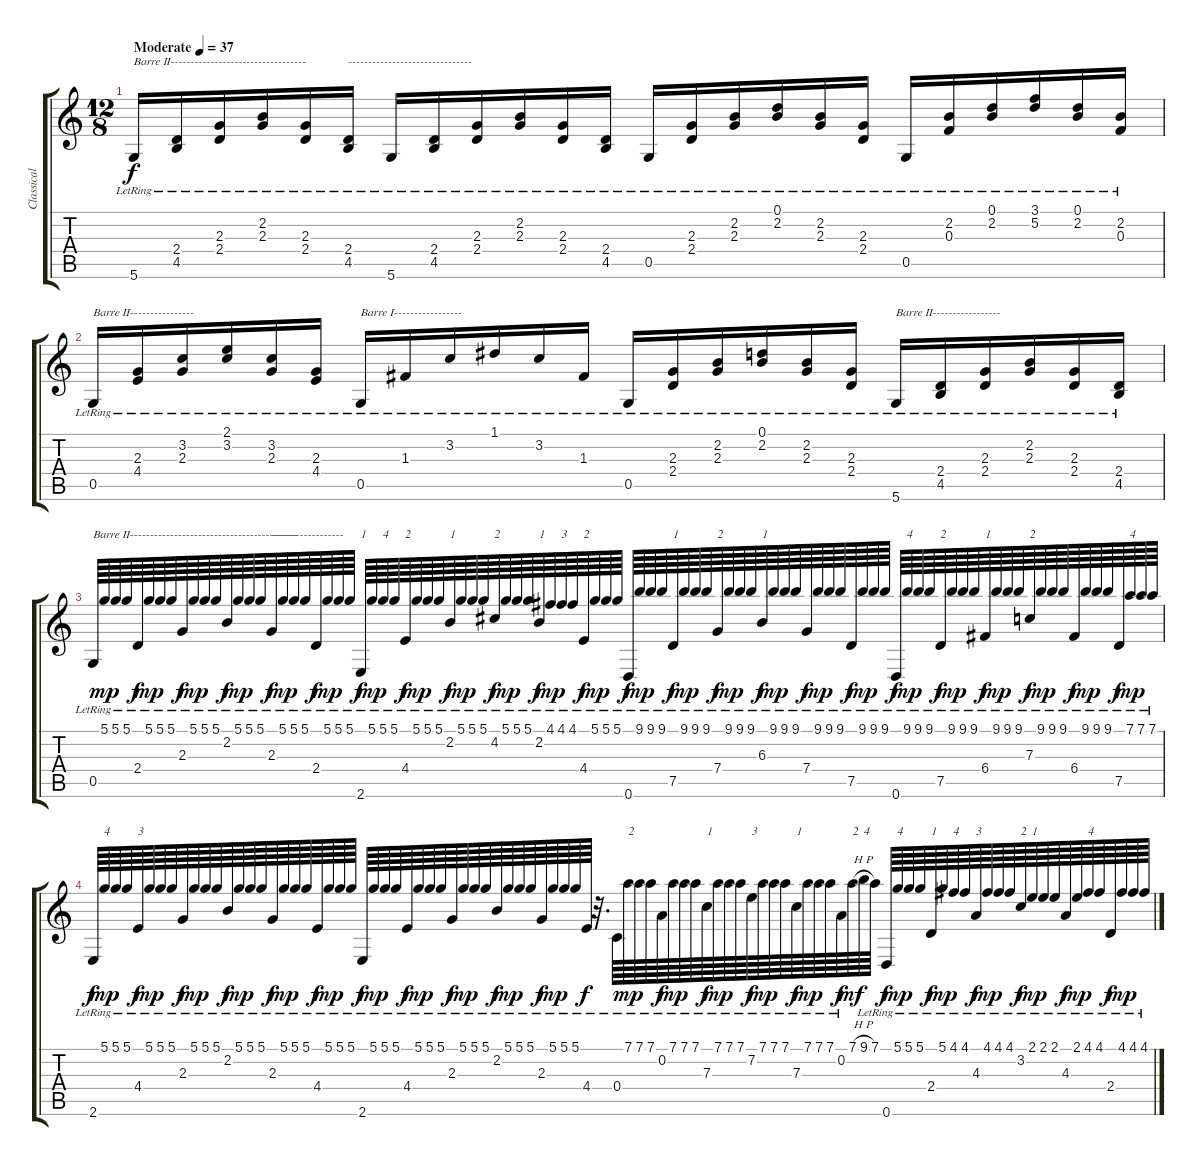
\track ("Classical Guitar" "Classical ") {instrument acousticguitarnylon}
\staff {score tabs}
\tuning (D4 A3 F3 C3 G2 D2) {hide}
\ts (12 8)
\tempo (37 "Moderate")
\clef g2
\ks c
5.6{lr}.16{txt "Barre II----------------------------------" dy f instrument acousticguitarnylon} (2.4{lr} 4.5{lr}).16 (2.3{lr} 2.4{lr}).16 (2.2{lr} 2.3{lr}).16 (2.3{lr} 2.4{lr}).16 (2.4{lr} 4.5{lr}).16{txt "-------------------------------"} 5.6{lr}.16 (2.4{lr} 4.5{lr}).16 (2.3{lr} 2.4{lr}).16 (2.2{lr} 2.3{lr}).16 (2.3{lr} 2.4{lr}).16 (2.4{lr} 4.5{lr}).16 0.5{lr}.16 (2.3{lr} 2.4{lr}).16 (2.2{lr} 2.3{lr}).16 (0.1{lr} 2.2{lr}).16 (2.2{lr} 2.3{lr}).16 (2.3{lr} 2.4{lr}).16 0.5{lr}.16 (2.2{lr} 0.3{lr}).16 (0.1{lr} 2.2{lr}).16 (3.1{lr} 5.2{lr}).16 (0.1{lr} 2.2{lr}).16 (2.2{lr} 0.3{lr}).16 |
0.5{lr}.16{txt "Barre II----------------"} (2.3{lr} 4.4{lr}).16 (3.2{lr} 2.3{lr}).16 (2.1{lr} 3.2{lr}).16 (3.2{lr} 2.3{lr}).16 (2.3{lr} 4.4{lr}).16 0.5{lr}.16{txt "Barre I-----------------"} 1.3{lr}.16 3.2{lr}.16 1.1{lr}.16 3.2{lr}.16 1.3{lr}.16 0.5{lr}.16 (2.3{lr} 2.4{lr}).16 (2.2{lr} 2.3{lr}).16 (0.1{lr} 2.2{lr}).16 (2.2{lr} 2.3{lr}).16 (2.3{lr} 2.4{lr}).16 5.6{lr}.16{txt "Barre II-----------------"} (2.4{lr} 4.5{lr}).16 (2.3{lr} 2.4{lr}).16 (2.2{lr} 2.3{lr}).16 (2.3{lr} 2.4{lr}).16 (2.4{lr} 4.5{lr}).16 |
0.5{lr}.64{txt "Barre II------------------------------------------"} 5.1{lr}.64{dy mp} 5.1{lr}.64 5.1{lr}.64 2.4{lr}.64{dy f} 5.1{lr}.64{dy mp} 5.1{lr}.64 5.1{lr}.64 2.3{lr}.64{dy f} 5.1{lr}.64{dy mp} 5.1{lr}.64 5.1{lr}.64 2.2{lr}.64{dy f} 5.1{lr}.64{dy mp} 5.1{lr}.64 5.1{lr}.64 2.3{lr}.64{txt "------------------" dy f} 5.1{lr}.64{dy mp} 5.1{lr}.64 5.1{lr}.64 2.4{lr}.64{dy f} 5.1{lr}.64{dy mp} 5.1{lr}.64 5.1{lr}.64 2.6{lr}.64{txt "1" dy f} 5.1{lr}.64{dy mp} 5.1{lr}.64{txt "4"} 5.1{lr}.64 4.4{lr}.64{txt "2" dy f} 5.1{lr}.64{dy mp} 5.1{lr}.64 5.1{lr}.64 2.2{lr}.64{txt "1" dy f} 5.1{lr}.64{dy mp} 5.1{lr}.64 5.1{lr}.64 4.2{lr}.64{txt "2" dy f} 5.1{lr}.64{dy mp} 5.1{lr}.64 5.1{lr}.64 2.2{lr}.64{txt "1" dy f} 4.1{lr}.64{dy mp} 4.1{lr}.64{txt "3"} 4.1{lr}.64 4.4{lr}.64{txt "2" dy f} 5.1{lr}.64{dy mp} 5.1{lr}.64 5.1{lr}.64 0.6{lr}.64{dy f} 9.1{lr}.64{dy mp} 9.1{lr}.64 9.1{lr}.64 7.5{lr}.64{txt "1" dy f} 9.1{lr}.64{dy mp} 9.1{lr}.64 9.1{lr}.64 7.4{lr}.64{txt "2" dy f} 9.1{lr}.64{dy mp} 9.1{lr}.64 9.1{lr}.64 6.3{lr}.64{txt "1" dy f} 9.1{lr}.64{dy mp} 9.1{lr}.64 9.1{lr}.64 7.4{lr}.64{dy f} 9.1{lr}.64{dy mp} 9.1{lr}.64 9.1{lr}.64 7.5{lr}.64{dy f} 9.1{lr}.64{dy mp} 9.1{lr}.64 9.1{lr}.64 0.6{lr}.64{dy f} 9.1{lr}.64{txt "4" dy mp} 9.1{lr}.64 9.1{lr}.64 7.5{lr}.64{txt "2" dy f} 9.1{lr}.64{dy mp} 9.1{lr}.64 9.1{lr}.64 6.4{lr}.64{txt "1" dy f} 9.1{lr}.64{dy mp} 9.1{lr}.64 9.1{lr}.64 7.3{lr}.64{txt "2" dy f} 9.1{lr}.64{dy mp} 9.1{lr}.64 9.1{lr}.64 6.4{lr}.64{dy f} 9.1{lr}.64{dy mp} 9.1{lr}.64 9.1{lr}.64 7.5{lr}.64{dy f} 7.1{lr}.64{txt "4" dy mp} 7.1{lr}.64 7.1{lr}.64 |
2.6{lr}.64{dy f} 5.1{lr}.64{txt "4" dy mp} 5.1{lr}.64 5.1{lr}.64 4.4{lr}.64{txt "3" dy f} 5.1{lr}.64{dy mp} 5.1{lr}.64 5.1{lr}.64 2.3{lr}.64{dy f} 5.1{lr}.64{dy mp} 5.1{lr}.64 5.1{lr}.64 2.2{lr}.64{dy f} 5.1{lr}.64{dy mp} 5.1{lr}.64 5.1{lr}.64 2.3{lr}.64{dy f} 5.1{lr}.64{dy mp} 5.1{lr}.64 5.1{lr}.64 4.4{lr}.64{dy f} 5.1{lr}.64{dy mp} 5.1{lr}.64 5.1{lr}.64 2.6{lr}.64{dy f} 5.1{lr}.64{dy mp} 5.1{lr}.64 5.1{lr}.64 4.4{lr}.64{dy f} 5.1{lr}.64{dy mp} 5.1{lr}.64 5.1{lr}.64 2.3{lr}.64{dy f} 5.1{lr}.64{dy mp} 5.1{lr}.64 5.1{lr}.64 2.2{lr}.64{dy f} 5.1{lr}.64{dy mp} 5.1{lr}.64 5.1{lr}.64 2.3{lr}.64{dy f} 5.1{lr}.64{dy mp} 5.1{lr}.64 5.1{lr}.64 4.4{lr}.64{dy f} r.32{d} 0.4{lr}.64 7.1{lr}.64{txt "2" dy mp} 7.1{lr}.64 7.1{lr}.64 0.2{lr}.64{dy f} 7.1{lr}.64{dy mp} 7.1{lr}.64 7.1{lr}.64 7.3{lr}.64{txt "1" dy f} 7.1{lr}.64{dy mp} 7.1{lr}.64 7.1{lr}.64 7.2{lr}.64{txt "3" dy f} 7.1{lr}.64{dy mp} 7.1{lr}.64 7.1{lr}.64 7.3{lr}.64{txt "1" dy f} 7.1{lr}.64{dy mp} 7.1{lr}.64 7.1{lr}.64 0.2{lr}.64{dy f} 7.1{h}.64{txt "2" dy mf} 9.1{h}.64{txt "4"} 7.1{lr}.64 0.6{lr}.64{dy f} 5.1{lr}.64{txt "4" dy mp} 5.1{lr}.64 5.1{lr}.64 2.4{lr}.64{txt "1" dy f} 5.1{lr}.64{dy mp} 4.1{lr}.64{txt "4"} 4.1{lr}.64 4.3{lr}.64{txt "3" dy f} 4.1{lr}.64{dy mp} 4.1{lr}.64 4.1{lr}.64 3.2{lr}.64{txt "2" dy f} 2.1{lr}.64{txt "1" dy mp} 2.1{lr}.64 2.1{lr}.64 4.3{lr}.64{dy f} 2.1{lr}.64{dy mp} 4.1{lr}.64{txt "4"} 4.1{lr}.64 2.4{lr}.64{dy f} 4.1{lr}.64{dy mp} 4.1{lr}.64 4.1{lr}.64
